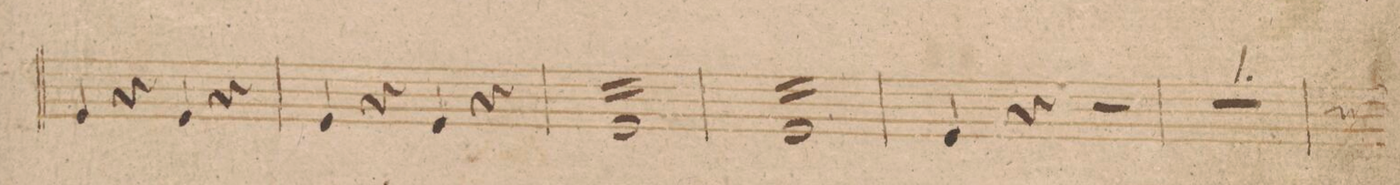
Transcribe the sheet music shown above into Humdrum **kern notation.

**kern	**dynam
*I"Tympano in C. F.	*
*clefF4	*
*k[b-]	*
*met(c)	*
*M4/4	*
4C/	.
4r	.
4C/	.
4r	.
=188	=188
4C/	.
4r	.
4C/	.
4r	.
=189	=189
*tremolo	*
16CLL	.
16C	.
16C	.
16C	.
16C	.
16C	.
16C	.
16C	.
16C	.
16C	.
16C	.
16C	.
16C	.
16C	.
16C	.
16CJJ	.
=190	=190
16CLL	.
16C	.
16C	.
16C	.
16C	.
16C	.
16C	.
16C	.
16C	.
16C	.
16C	.
16C	.
16C	.
16C	.
16C	.
16CJJ	.
*Xtremolo	*
=191	=191
4C/	.
4r	.
2r	.
=192	=192
1r	.
*custos:E	*
=193	=193
*-	*-
